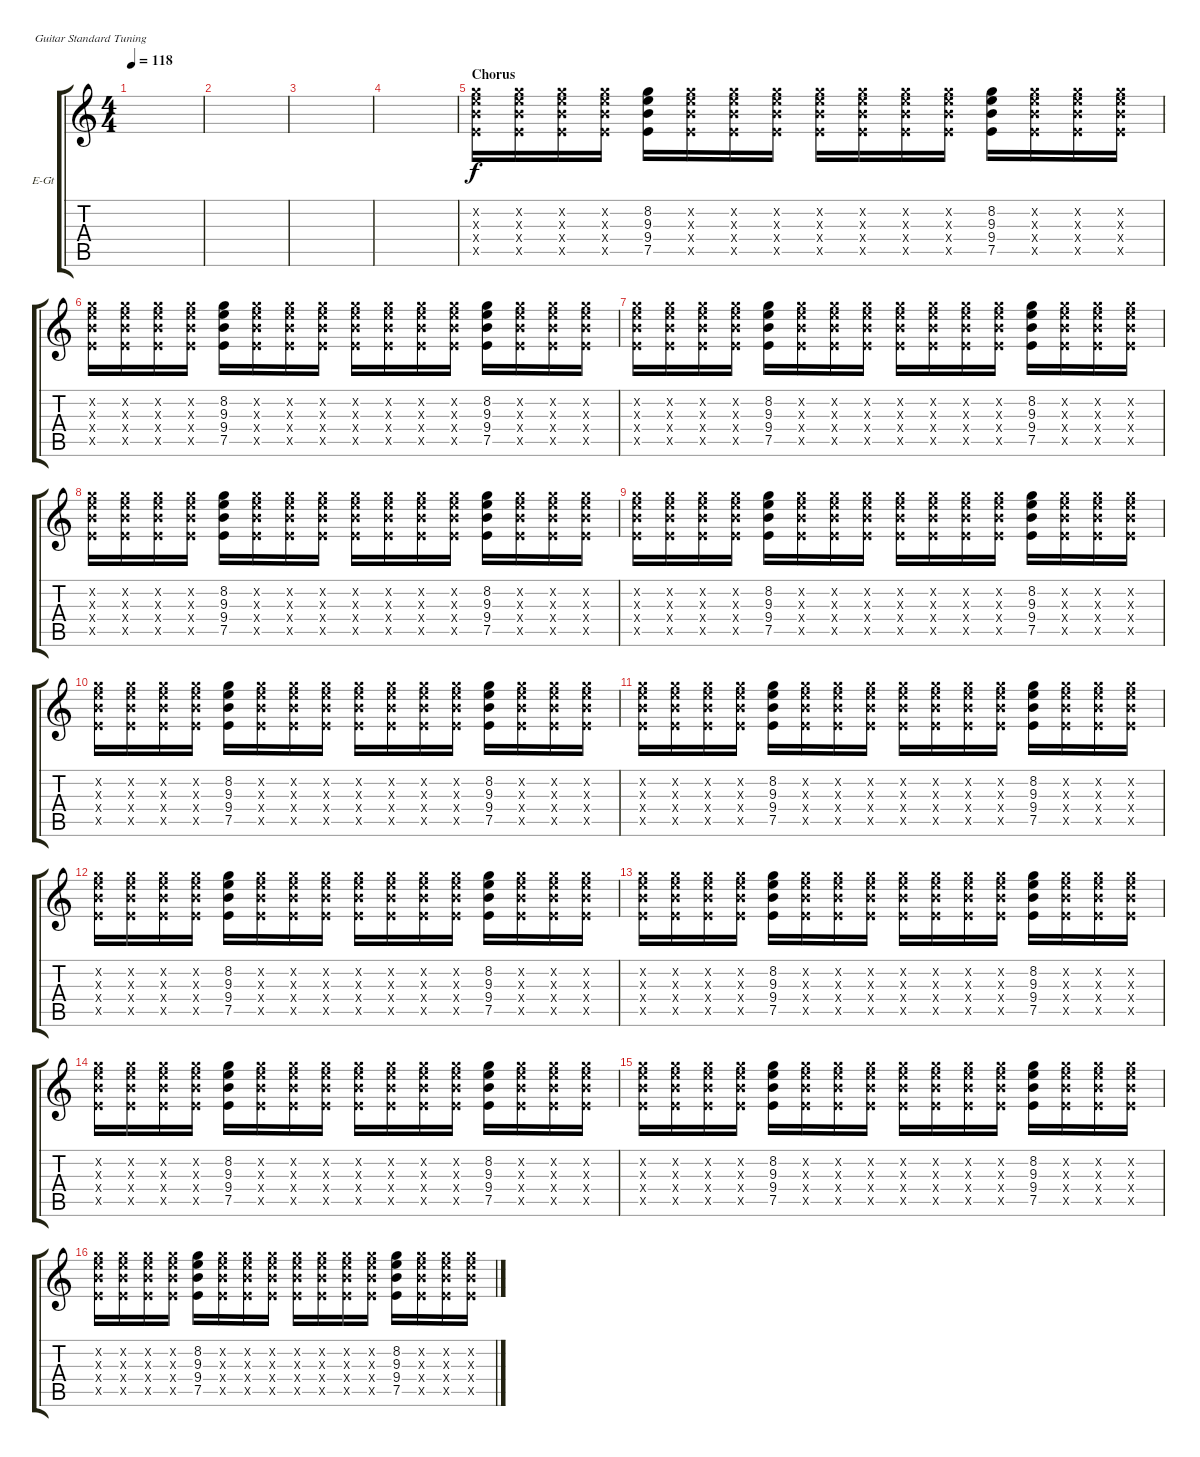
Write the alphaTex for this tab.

\defaultSystemsLayout 4
\bracketExtendMode groupsimilarinstruments
\firstSystemTrackNameOrientation horizontal
\otherSystemsTrackNameOrientation horizontal
\track ("Clean Guitar" "E-Gt") {instrument electricguitarclean}
\staff {score tabs}
\tuning (E4 B3 G3 D3 A2 E2)
\ts (4 4)
\tempo 118
\clef g2
\scale
0.333333
\ks c
|
\scale
0.333333 |
\scale
0.333333 |
\scale
0.333333 |
\section ("" "Chorus")
\scale
0.333333 (7.5{x} 9.4{x} 9.3{x} 8.2{x}).16 (7.5{x} 9.4{x} 9.3{x} 8.2{x}).16 (7.5{x} 9.4{x} 9.3{x} 8.2{x}).16 (7.5{x} 9.4{x} 9.3{x} 8.2{x}).16 (7.5 9.4 9.3 8.2).16 (7.5{x} 9.4{x} 9.3{x} 8.2{x}).16 (7.5{x} 9.4{x} 9.3{x} 8.2{x}).16 (7.5{x} 9.4{x} 9.3{x} 8.2{x}).16 (7.5{x} 9.4{x} 9.3{x} 8.2{x}).16 (7.5{x} 9.4{x} 9.3{x} 8.2{x}).16 (7.5{x} 9.4{x} 9.3{x} 8.2{x}).16 (7.5{x} 9.4{x} 9.3{x} 8.2{x}).16 (7.5 9.4 9.3 8.2).16 (7.5{x} 9.4{x} 9.3{x} 8.2{x}).16 (7.5{x} 9.4{x} 9.3{x} 8.2{x}).16 (7.5{x} 9.4{x} 9.3{x} 8.2{x}).16 |
\scale
0.333333 (7.5{x} 9.4{x} 9.3{x} 8.2{x}).16 (7.5{x} 9.4{x} 9.3{x} 8.2{x}).16 (7.5{x} 9.4{x} 9.3{x} 8.2{x}).16 (7.5{x} 9.4{x} 9.3{x} 8.2{x}).16 (7.5 9.4 9.3 8.2).16 (7.5{x} 9.4{x} 9.3{x} 8.2{x}).16 (7.5{x} 9.4{x} 9.3{x} 8.2{x}).16 (7.5{x} 9.4{x} 9.3{x} 8.2{x}).16 (7.5{x} 9.4{x} 9.3{x} 8.2{x}).16 (7.5{x} 9.4{x} 9.3{x} 8.2{x}).16 (7.5{x} 9.4{x} 9.3{x} 8.2{x}).16 (7.5{x} 9.4{x} 9.3{x} 8.2{x}).16 (7.5 9.4 9.3 8.2).16 (7.5{x} 9.4{x} 9.3{x} 8.2{x}).16 (7.5{x} 9.4{x} 9.3{x} 8.2{x}).16 (7.5{x} 9.4{x} 9.3{x} 8.2{x}).16 |
\scale
0.333333 (7.5{x} 9.4{x} 9.3{x} 8.2{x}).16 (7.5{x} 9.4{x} 9.3{x} 8.2{x}).16 (7.5{x} 9.4{x} 9.3{x} 8.2{x}).16 (7.5{x} 9.4{x} 9.3{x} 8.2{x}).16 (7.5 9.4 9.3 8.2).16 (7.5{x} 9.4{x} 9.3{x} 8.2{x}).16 (7.5{x} 9.4{x} 9.3{x} 8.2{x}).16 (7.5{x} 9.4{x} 9.3{x} 8.2{x}).16 (7.5{x} 9.4{x} 9.3{x} 8.2{x}).16 (7.5{x} 9.4{x} 9.3{x} 8.2{x}).16 (7.5{x} 9.4{x} 9.3{x} 8.2{x}).16 (7.5{x} 9.4{x} 9.3{x} 8.2{x}).16 (7.5 9.4 9.3 8.2).16 (7.5{x} 9.4{x} 9.3{x} 8.2{x}).16 (7.5{x} 9.4{x} 9.3{x} 8.2{x}).16 (7.5{x} 9.4{x} 9.3{x} 8.2{x}).16 |
\scale
0.333333 (7.5{x} 9.4{x} 9.3{x} 8.2{x}).16 (7.5{x} 9.4{x} 9.3{x} 8.2{x}).16 (7.5{x} 9.4{x} 9.3{x} 8.2{x}).16 (7.5{x} 9.4{x} 9.3{x} 8.2{x}).16 (7.5 9.4 9.3 8.2).16 (7.5{x} 9.4{x} 9.3{x} 8.2{x}).16 (7.5{x} 9.4{x} 9.3{x} 8.2{x}).16 (7.5{x} 9.4{x} 9.3{x} 8.2{x}).16 (7.5{x} 9.4{x} 9.3{x} 8.2{x}).16 (7.5{x} 9.4{x} 9.3{x} 8.2{x}).16 (7.5{x} 9.4{x} 9.3{x} 8.2{x}).16 (7.5{x} 9.4{x} 9.3{x} 8.2{x}).16 (7.5 9.4 9.3 8.2).16 (7.5{x} 9.4{x} 9.3{x} 8.2{x}).16 (7.5{x} 9.4{x} 9.3{x} 8.2{x}).16 (7.5{x} 9.4{x} 9.3{x} 8.2{x}).16 |
\scale
0.333333 (7.5{x} 9.4{x} 9.3{x} 8.2{x}).16 (7.5{x} 9.4{x} 9.3{x} 8.2{x}).16 (7.5{x} 9.4{x} 9.3{x} 8.2{x}).16 (7.5{x} 9.4{x} 9.3{x} 8.2{x}).16 (7.5 9.4 9.3 8.2).16 (7.5{x} 9.4{x} 9.3{x} 8.2{x}).16 (7.5{x} 9.4{x} 9.3{x} 8.2{x}).16 (7.5{x} 9.4{x} 9.3{x} 8.2{x}).16 (7.5{x} 9.4{x} 9.3{x} 8.2{x}).16 (7.5{x} 9.4{x} 9.3{x} 8.2{x}).16 (7.5{x} 9.4{x} 9.3{x} 8.2{x}).16 (7.5{x} 9.4{x} 9.3{x} 8.2{x}).16 (7.5 9.4 9.3 8.2).16 (7.5{x} 9.4{x} 9.3{x} 8.2{x}).16 (7.5{x} 9.4{x} 9.3{x} 8.2{x}).16 (7.5{x} 9.4{x} 9.3{x} 8.2{x}).16 |
\scale
0.333333 (7.5{x} 9.4{x} 9.3{x} 8.2{x}).16 (7.5{x} 9.4{x} 9.3{x} 8.2{x}).16 (7.5{x} 9.4{x} 9.3{x} 8.2{x}).16 (7.5{x} 9.4{x} 9.3{x} 8.2{x}).16 (7.5 9.4 9.3 8.2).16 (7.5{x} 9.4{x} 9.3{x} 8.2{x}).16 (7.5{x} 9.4{x} 9.3{x} 8.2{x}).16 (7.5{x} 9.4{x} 9.3{x} 8.2{x}).16 (7.5{x} 9.4{x} 9.3{x} 8.2{x}).16 (7.5{x} 9.4{x} 9.3{x} 8.2{x}).16 (7.5{x} 9.4{x} 9.3{x} 8.2{x}).16 (7.5{x} 9.4{x} 9.3{x} 8.2{x}).16 (7.5 9.4 9.3 8.2).16 (7.5{x} 9.4{x} 9.3{x} 8.2{x}).16 (7.5{x} 9.4{x} 9.3{x} 8.2{x}).16 (7.5{x} 9.4{x} 9.3{x} 8.2{x}).16 |
\scale
0.333333 (7.5{x} 9.4{x} 9.3{x} 8.2{x}).16 (7.5{x} 9.4{x} 9.3{x} 8.2{x}).16 (7.5{x} 9.4{x} 9.3{x} 8.2{x}).16 (7.5{x} 9.4{x} 9.3{x} 8.2{x}).16 (7.5 9.4 9.3 8.2).16 (7.5{x} 9.4{x} 9.3{x} 8.2{x}).16 (7.5{x} 9.4{x} 9.3{x} 8.2{x}).16 (7.5{x} 9.4{x} 9.3{x} 8.2{x}).16 (7.5{x} 9.4{x} 9.3{x} 8.2{x}).16 (7.5{x} 9.4{x} 9.3{x} 8.2{x}).16 (7.5{x} 9.4{x} 9.3{x} 8.2{x}).16 (7.5{x} 9.4{x} 9.3{x} 8.2{x}).16 (7.5 9.4 9.3 8.2).16 (7.5{x} 9.4{x} 9.3{x} 8.2{x}).16 (7.5{x} 9.4{x} 9.3{x} 8.2{x}).16 (7.5{x} 9.4{x} 9.3{x} 8.2{x}).16 |
\scale
0.333333 (7.5{x} 9.4{x} 9.3{x} 8.2{x}).16 (7.5{x} 9.4{x} 9.3{x} 8.2{x}).16 (7.5{x} 9.4{x} 9.3{x} 8.2{x}).16 (7.5{x} 9.4{x} 9.3{x} 8.2{x}).16 (7.5 9.4 9.3 8.2).16 (7.5{x} 9.4{x} 9.3{x} 8.2{x}).16 (7.5{x} 9.4{x} 9.3{x} 8.2{x}).16 (7.5{x} 9.4{x} 9.3{x} 8.2{x}).16 (7.5{x} 9.4{x} 9.3{x} 8.2{x}).16 (7.5{x} 9.4{x} 9.3{x} 8.2{x}).16 (7.5{x} 9.4{x} 9.3{x} 8.2{x}).16 (7.5{x} 9.4{x} 9.3{x} 8.2{x}).16 (7.5 9.4 9.3 8.2).16 (7.5{x} 9.4{x} 9.3{x} 8.2{x}).16 (7.5{x} 9.4{x} 9.3{x} 8.2{x}).16 (7.5{x} 9.4{x} 9.3{x} 8.2{x}).16 |
\scale
0.333333 (7.5{x} 9.4{x} 9.3{x} 8.2{x}).16 (7.5{x} 9.4{x} 9.3{x} 8.2{x}).16 (7.5{x} 9.4{x} 9.3{x} 8.2{x}).16 (7.5{x} 9.4{x} 9.3{x} 8.2{x}).16 (7.5 9.4 9.3 8.2).16 (7.5{x} 9.4{x} 9.3{x} 8.2{x}).16 (7.5{x} 9.4{x} 9.3{x} 8.2{x}).16 (7.5{x} 9.4{x} 9.3{x} 8.2{x}).16 (7.5{x} 9.4{x} 9.3{x} 8.2{x}).16 (7.5{x} 9.4{x} 9.3{x} 8.2{x}).16 (7.5{x} 9.4{x} 9.3{x} 8.2{x}).16 (7.5{x} 9.4{x} 9.3{x} 8.2{x}).16 (7.5 9.4 9.3 8.2).16 (7.5{x} 9.4{x} 9.3{x} 8.2{x}).16 (7.5{x} 9.4{x} 9.3{x} 8.2{x}).16 (7.5{x} 9.4{x} 9.3{x} 8.2{x}).16 |
\scale
0.333333 (7.5{x} 9.4{x} 9.3{x} 8.2{x}).16 (7.5{x} 9.4{x} 9.3{x} 8.2{x}).16 (7.5{x} 9.4{x} 9.3{x} 8.2{x}).16 (7.5{x} 9.4{x} 9.3{x} 8.2{x}).16 (7.5 9.4 9.3 8.2).16 (7.5{x} 9.4{x} 9.3{x} 8.2{x}).16 (7.5{x} 9.4{x} 9.3{x} 8.2{x}).16 (7.5{x} 9.4{x} 9.3{x} 8.2{x}).16 (7.5{x} 9.4{x} 9.3{x} 8.2{x}).16 (7.5{x} 9.4{x} 9.3{x} 8.2{x}).16 (7.5{x} 9.4{x} 9.3{x} 8.2{x}).16 (7.5{x} 9.4{x} 9.3{x} 8.2{x}).16 (7.5 9.4 9.3 8.2).16 (7.5{x} 9.4{x} 9.3{x} 8.2{x}).16 (7.5{x} 9.4{x} 9.3{x} 8.2{x}).16 (7.5{x} 9.4{x} 9.3{x} 8.2{x}).16 |
\scale
0.333333 (7.5{x} 9.4{x} 9.3{x} 8.2{x}).16 (7.5{x} 9.4{x} 9.3{x} 8.2{x}).16 (7.5{x} 9.4{x} 9.3{x} 8.2{x}).16 (7.5{x} 9.4{x} 9.3{x} 8.2{x}).16 (7.5 9.4 9.3 8.2).16 (7.5{x} 9.4{x} 9.3{x} 8.2{x}).16 (7.5{x} 9.4{x} 9.3{x} 8.2{x}).16 (7.5{x} 9.4{x} 9.3{x} 8.2{x}).16 (7.5{x} 9.4{x} 9.3{x} 8.2{x}).16 (7.5{x} 9.4{x} 9.3{x} 8.2{x}).16 (7.5{x} 9.4{x} 9.3{x} 8.2{x}).16 (7.5{x} 9.4{x} 9.3{x} 8.2{x}).16 (7.5 9.4 9.3 8.2).16 (7.5{x} 9.4{x} 9.3{x} 8.2{x}).16 (7.5{x} 9.4{x} 9.3{x} 8.2{x}).16 (7.5{x} 9.4{x} 9.3{x} 8.2{x}).16 |
\scale
0.333333 (7.5{x} 9.4{x} 9.3{x} 8.2{x}).16 (7.5{x} 9.4{x} 9.3{x} 8.2{x}).16 (7.5{x} 9.4{x} 9.3{x} 8.2{x}).16 (7.5{x} 9.4{x} 9.3{x} 8.2{x}).16 (7.5 9.4 9.3 8.2).16 (7.5{x} 9.4{x} 9.3{x} 8.2{x}).16 (7.5{x} 9.4{x} 9.3{x} 8.2{x}).16 (7.5{x} 9.4{x} 9.3{x} 8.2{x}).16 (7.5{x} 9.4{x} 9.3{x} 8.2{x}).16 (7.5{x} 9.4{x} 9.3{x} 8.2{x}).16 (7.5{x} 9.4{x} 9.3{x} 8.2{x}).16 (7.5{x} 9.4{x} 9.3{x} 8.2{x}).16 (7.5 9.4 9.3 8.2).16 (7.5{x} 9.4{x} 9.3{x} 8.2{x}).16 (7.5{x} 9.4{x} 9.3{x} 8.2{x}).16 (7.5{x} 9.4{x} 9.3{x} 8.2{x}).16
